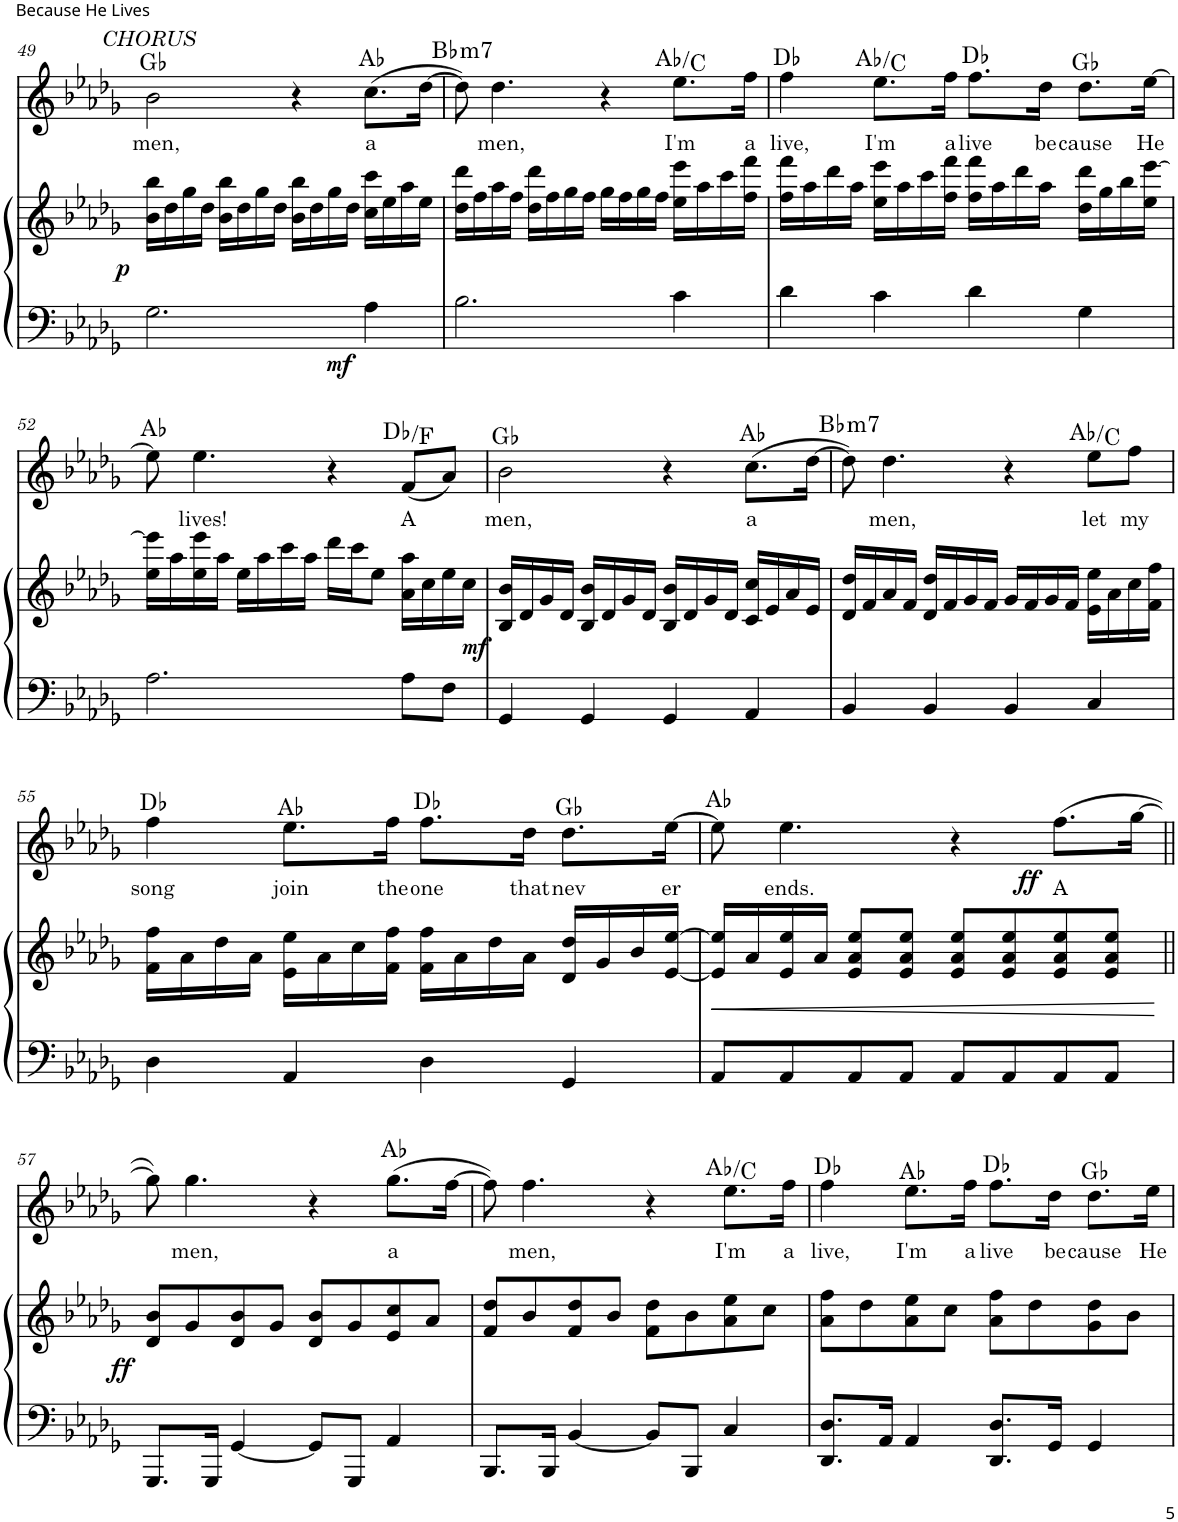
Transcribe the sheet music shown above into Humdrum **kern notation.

**kern	**kern	**dynam	**kern	**text	**dynam	**harte
*part2	*part2	*part2	*part1	*part1	*part1	*part1
*staff3	*staff2	*staff2/3	*staff1	*staff1	*staff1	*
!!LO:PB:g=z
*clefF4	*clefG2	*	*clefG2	*	*	*
*k[b-e-a-d-g-]	*k[b-e-a-d-g-]	*	*k[b-e-a-d-g-]	*	*	*
*M4/4	*M4/4	*	*M4/4	*	*	*
=49	=49	=49	=49	=49	=49	=49
!	!	!	!LO:TX:a:i:t=CHORUS	!	!	!
!	!	!LO:DY:b	!	!LO:LY:b	!	!
2.G-\	16b-\ 16bb-\LL	p	2b-\	men,	.	Gb:maj
.	16dd-\	.	.	.	.	.
.	16gg-\	.	.	.	.	.
.	16dd-\JJ	.	.	.	.	.
.	16b-\ 16bb-\LL	.	.	.	.	.
.	16dd-\	.	.	.	.	.
.	16gg-\	.	.	.	.	.
.	16dd-\JJ	.	.	.	.	.
.	16b-\ 16bb-\LL	.	4r	.	.	.
.	16dd-\	.	.	.	.	.
.	16gg-\	.	.	.	.	.
.	16dd-\JJ	.	.	.	.	.
!	!	!LO:DY:b=2	!	!LO:LY:b	!	!
4A-\	16cc\ 16ccc\LL	mf	(8.cc\L	a	.	Ab:maj
.	16ee-\	.	.	.	.	.
.	16aa-\	.	.	.	.	.
.	16ee-\JJ	.	[16dd-\Jk	.	.	.
=50	=50	=50	=50	=50	=50	=50
!	!	!	!	!	!	!LO:H:kt=m7
2.B-\	16dd-\ 16ddd-\LL	.	8dd-\])	.	.	Bb:min7
.	16ff\	.	.	.	.	.
!	!	!	!	!LO:LY:b	!	!
.	16aa-\	.	4.dd-\	men,	.	.
.	16ff\JJ	.	.	.	.	.
.	16dd-\ 16ddd-\LL	.	.	.	.	.
.	16ff\	.	.	.	.	.
.	16gg-\	.	.	.	.	.
.	16ff\JJ	.	.	.	.	.
.	16gg-\LL	.	4r	.	.	.
.	16ff\	.	.	.	.	.
.	16gg-\	.	.	.	.	.
.	16ff\JJ	.	.	.	.	.
!	!	!	!	!LO:LY:b	!	!
4c\	16ee-\ 16eee-\LL	.	8.ee-\L	I'm	.	Ab:maj/3
.	16aa-\	.	.	.	.	.
.	16ccc\	.	.	.	.	.
!	!	!	!	!LO:LY:b	!	!
.	16ff\ 16fff\JJ	.	16ff\Jk	a	.	.
=51	=51	=51	=51	=51	=51	=51
!	!	!	!	!LO:LY:b	!	!
4d-\	16ff\ 16fff\LL	.	4ff\	live,	.	Db:maj
.	16aa-\	.	.	.	.	.
.	16ddd-\	.	.	.	.	.
.	16aa-\JJ	.	.	.	.	.
!	!	!	!	!LO:LY:b	!	!
4c\	16ee-\ 16eee-\LL	.	8.ee-\L	I'm	.	Ab:maj/3
.	16aa-\	.	.	.	.	.
.	16ccc\	.	.	.	.	.
!	!	!	!	!LO:LY:b	!	!
.	16ff\ 16fff\JJ	.	16ff\Jk	a	.	.
!	!	!	!	!LO:LY:b	!	!
4d-\	16ff\ 16fff\LL	.	8.ff\L	live	.	Db:maj
.	16aa-\	.	.	.	.	.
.	16ddd-\	.	.	.	.	.
!	!	!	!	!LO:LY:b	!	!
.	16aa-\JJ	.	16dd-\Jk	be	.	.
!	!	!	!	!LO:LY:b	!	!
4G-\	16dd-\ 16ddd-\LL	.	8.dd-\L	cause	.	Gb:maj
.	16gg-\	.	.	.	.	.
.	16bb-\	.	.	.	.	.
!	!	!	!	!LO:LY:b	!	!
.	16ee-\ [16eee-\JJ	.	[16ee-\Jk	He	.	.
!!LO:LB:g=z
=52	=52	=52	=52	=52	=52	=52
2.A-\	16ee-\ 16eee-\]LL	.	8ee-\]	.	.	Ab:maj
.	16aa-\	.	.	.	.	.
!	!	!	!	!LO:LY:b	!	!
.	16ee-\ 16eee-\	.	4.ee-\	lives!	.	.
.	16aa-\JJ	.	.	.	.	.
.	16ee-\LL	.	.	.	.	.
.	16aa-\	.	.	.	.	.
.	16ccc\	.	.	.	.	.
.	16aa-\JJ	.	.	.	.	.
.	16ddd-\LL	.	4r	.	.	.
.	16ccc\J	.	.	.	.	.
.	8ee-\J	.	.	.	.	.
!	!	!	!	!LO:LY:b	!	!
8A-\L	16a-\ 16aa-\LL	.	(8f/L	A	.	Db:maj/3
.	16cc\	.	.	.	.	.
8F\J	16ee-\	.	8a-/J)	.	.	.
.	16cc\JJ	.	.	.	.	.
=53	=53	=53	=53	=53	=53	=53
!	!	!LO:DY:b	!	!LO:LY:b	!	!
4GG-/	16B-/ 16b-/LL	mf	2b-\	men,	.	Gb:maj
.	16d-/	.	.	.	.	.
.	16g-/	.	.	.	.	.
.	16d-/JJ	.	.	.	.	.
4GG-/	16B-/ 16b-/LL	.	.	.	.	.
.	16d-/	.	.	.	.	.
.	16g-/	.	.	.	.	.
.	16d-/JJ	.	.	.	.	.
4GG-/	16B-/ 16b-/LL	.	4r	.	.	.
.	16d-/	.	.	.	.	.
.	16g-/	.	.	.	.	.
.	16d-/JJ	.	.	.	.	.
!	!	!	!	!LO:LY:b	!	!
4AA-/	16c/ 16cc/LL	.	(8.cc\L	a	.	Ab:maj
.	16e-/	.	.	.	.	.
.	16a-/	.	.	.	.	.
.	16e-/JJ	.	[16dd-\Jk	.	.	.
=54	=54	=54	=54	=54	=54	=54
!	!	!	!	!	!	!LO:H:kt=m7
4BB-/	16d-/ 16dd-/LL	.	8dd-\])	.	.	Bb:min7
.	16f/	.	.	.	.	.
!	!	!	!	!LO:LY:b	!	!
.	16a-/	.	4.dd-\	men,	.	.
.	16f/JJ	.	.	.	.	.
4BB-/	16d-/ 16dd-/LL	.	.	.	.	.
.	16f/	.	.	.	.	.
.	16g-/	.	.	.	.	.
.	16f/JJ	.	.	.	.	.
4BB-/	16g-/LL	.	4r	.	.	.
.	16f/	.	.	.	.	.
.	16g-/	.	.	.	.	.
.	16f/JJ	.	.	.	.	.
!	!	!	!	!LO:LY:b	!	!
4C/	16e-\ 16ee-\LL	.	8ee-\L	let	.	Ab:maj/3
.	16a-\	.	.	.	.	.
!	!	!	!	!LO:LY:b	!	!
.	16cc\	.	8ff\J	my	.	.
.	16f\ 16ff\JJ	.	.	.	.	.
!!LO:LB:g=z
=55	=55	=55	=55	=55	=55	=55
!	!	!	!	!LO:LY:b	!	!
4D-\	16f\ 16ff\LL	.	4ff\	song	.	Db:maj
.	16a-\	.	.	.	.	.
.	16dd-\	.	.	.	.	.
.	16a-\JJ	.	.	.	.	.
!	!	!	!	!LO:LY:b	!	!
4AA-/	16e-\ 16ee-\LL	.	8.ee-\L	join	.	Ab:maj
.	16a-\	.	.	.	.	.
.	16cc\	.	.	.	.	.
!	!	!	!	!LO:LY:b	!	!
.	16f\ 16ff\JJ	.	16ff\Jk	the	.	.
!	!	!	!	!LO:LY:b	!	!
4D-\	16f\ 16ff\LL	.	8.ff\L	one	.	Db:maj
.	16a-\	.	.	.	.	.
.	16dd-\	.	.	.	.	.
!	!	!	!	!LO:LY:b	!	!
.	16a-\JJ	.	16dd-\Jk	that	.	.
!	!	!	!	!LO:LY:b	!	!
4GG-/	16d-/ 16dd-/LL	.	8.dd-\L	nev	.	Gb:maj
.	16g-/	.	.	.	.	.
.	16b-/	.	.	.	.	.
!	!	!	!	!LO:LY:b	!	!
.	[16e-/ [16ee-/JJ	.	[16ee-\Jk	er	.	.
=56	=56	=56	=56	=56	=56	=56
!	!	!LO:HP:b	!	!	!	!
8AA-/L	16e-/] 16ee-/]LL	<	8ee-\]	.	.	Ab:maj
.	16a-/	.	.	.	.	.
!	!	!	!	!LO:LY:b	!	!
8AA-/	16e-/ 16ee-/	.	4.ee-\	ends.	.	.
.	16a-/JJ	.	.	.	.	.
8AA-/	8e-/ 8a-/ 8ee-/L	.	.	.	.	.
8AA-/J	8e-/ 8a-/ 8ee-/J	.	.	.	.	.
8AA-/L	8e-/ 8a-/ 8ee-/L	.	4r	.	.	.
8AA-/	8e-/ 8a-/ 8ee-/	.	.	.	.	.
!	!	!	!	!LO:LY:b	!LO:DY:b	!
8AA-/	8e-/ 8a-/ 8ee-/	.	(8.ff\L	A	ff	.
8AA-/J	8e-/ 8a-/ 8ee-/J	.	.	.	.	.
.	.	.	[16gg-\Jk	.	.	.
.	.	[	.	.	.	.
!!LO:LB:g=z
=57||	=57||	=57||	=57||	=57||	=57||	=57||
!	!	!LO:DY:b	!	!	!	!
8.GGG-/L	8d-/ 8b-/L	ff	8gg-\])	.	.	.
!	!	!	!	!LO:LY:b	!	!
.	8g-/	.	4.gg-\	men,	.	.
16GGG-/Jk	.	.	.	.	.	.
[4GG-/	8d-/ 8b-/	.	.	.	.	.
.	8g-/J	.	.	.	.	.
8GG-/L]	8d-/ 8b-/L	.	4r	.	.	.
8GGG-/J	8g-/	.	.	.	.	.
!	!	!	!	!LO:LY:b	!	!
4AA-/	8e-/ 8cc/	.	(8.gg-\L	a	.	Ab:maj
.	8a-/J	.	.	.	.	.
.	.	.	[16ff\Jk	.	.	.
=58	=58	=58	=58	=58	=58	=58
8.BBB-/L	8f/ 8dd-/L	.	8ff\])	.	.	.
!	!	!	!	!LO:LY:b	!	!
.	8b-/	.	4.ff\	men,	.	.
16BBB-/Jk	.	.	.	.	.	.
[4BB-/	8f/ 8dd-/	.	.	.	.	.
.	8b-/J	.	.	.	.	.
8BB-/L]	8f\ 8dd-\L	.	4r	.	.	.
8BBB-/J	8b-\	.	.	.	.	.
!	!	!	!	!LO:LY:b	!	!
4C/	8a-\ 8ee-\	.	8.ee-\L	I'm	.	Ab:maj/3
.	8cc\J	.	.	.	.	.
!	!	!	!	!LO:LY:b	!	!
.	.	.	16ff\Jk	a	.	.
=59	=59	=59	=59	=59	=59	=59
!	!	!	!	!LO:LY:b	!	!
8.DD-/ 8.D-/L	8a-\ 8ff\L	.	4ff\	live,	.	Db:maj
.	8dd-\	.	.	.	.	.
16AA-/Jk	.	.	.	.	.	.
!	!	!	!	!LO:LY:b	!	!
4AA-/	8a-\ 8ee-\	.	8.ee-\L	I'm	.	Ab:maj
.	8cc\J	.	.	.	.	.
!	!	!	!	!LO:LY:b	!	!
.	.	.	16ff\Jk	a	.	.
!	!	!	!	!LO:LY:b	!	!
8.DD-/ 8.D-/L	8a-\ 8ff\L	.	8.ff\L	live	.	Db:maj
.	8dd-\	.	.	.	.	.
!	!	!	!	!LO:LY:b	!	!
16GG-/Jk	.	.	16dd-\Jk	be	.	.
!	!	!	!	!LO:LY:b	!	!
4GG-/	8g-\ 8dd-\	.	8.dd-\L	cause	.	Gb:maj
.	8b-\J	.	.	.	.	.
!	!	!	!	!LO:LY:b	!	!
.	.	.	16ee-\Jk	He	.	.
=	=	=	=	=	=	=
*-	*-	*-	*-	*-	*-	*-
